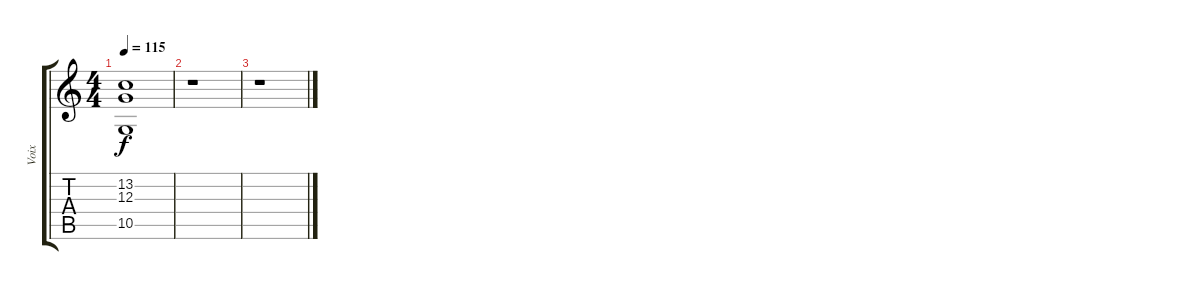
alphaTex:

\track ("Voix" "Voix") {instrument voiceoohs}
\staff {score tabs}
\tuning (E4 B3 G3 D3 A2 E2) {hide}
\ts (4 4)
\tempo 115
\clef g2
\ks c
(13.2{t} 12.3{t} 10.5{t}).1{dy f} |
r.1 |
r.1
